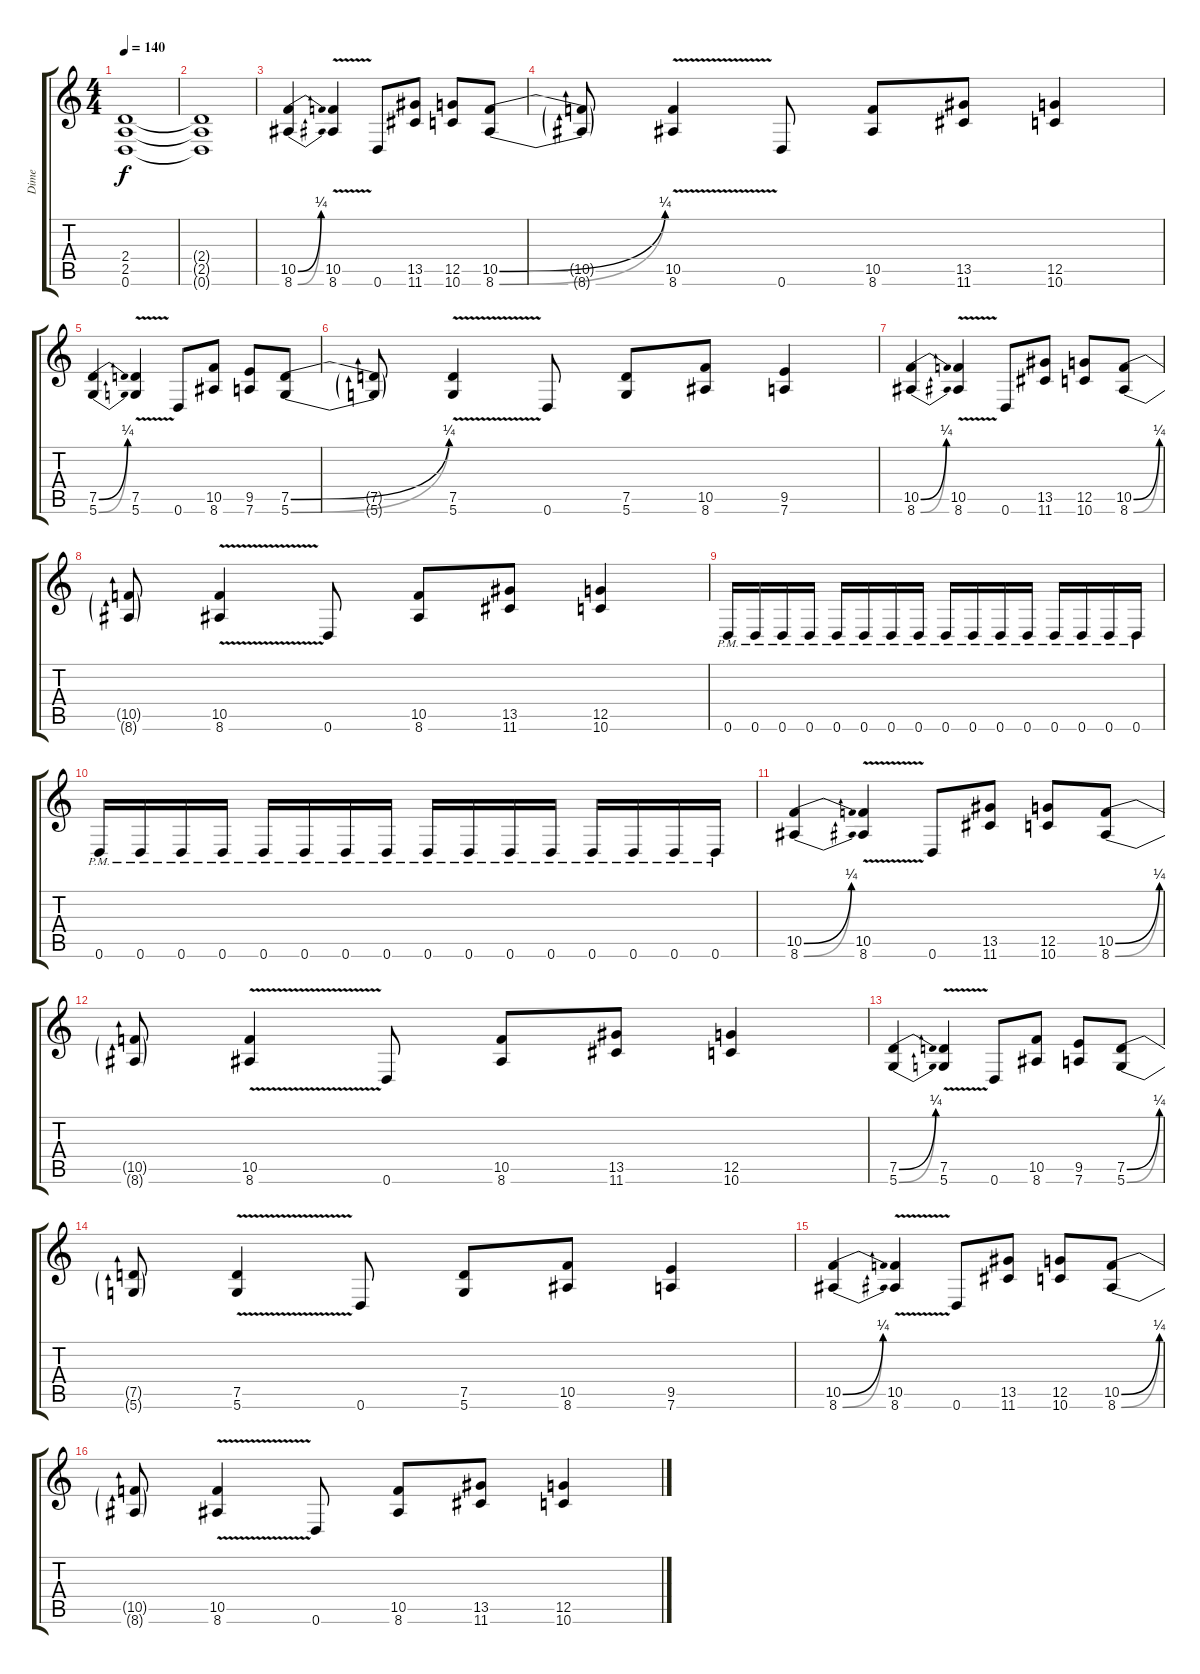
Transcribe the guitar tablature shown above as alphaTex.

\track ("Dime" "Dime") {instrument distortionguitar}
\staff {score tabs}
\tuning (D4 A3 F3 C3 G2 D2) {hide}
\ts (4 4)
\tempo 140
\clef g2
\ks c
(2.4 2.5 0.6).1{dy f} |
(2.4{t} 2.5{t} 0.6{t}).1 |
(10.5{be (bend 0 0 60 1)} 8.6{be (bend 0 0 60 1)}).4 (10.5{v} 8.6{v}).4 0.6.8 (13.5 11.6).8 (12.5 10.6).8 (10.5{be (bend 0 0 60 1)} 8.6{be (bend 0 0 60 1)}).8 |
(10.5{t} 8.6{t}).8 (10.5{v} 8.6{v}).4 0.6.8 (10.5 8.6).8 (13.5 11.6).8 (12.5 10.6).4 |
(7.5{be (bend 0 0 60 1)} 5.6{be (bend 0 0 60 1)}).4 (7.5{v} 5.6{v}).4 0.6.8 (10.5 8.6).8 (9.5 7.6).8 (7.5{be (bend 0 0 60 1)} 5.6{be (bend 0 0 60 1)}).8 |
(7.5{t} 5.6{t}).8 (7.5{v} 5.6{v}).4 0.6.8 (7.5 5.6).8 (10.5 8.6).8 (9.5 7.6).4 |
(10.5{be (bend 0 0 60 1)} 8.6{be (bend 0 0 60 1)}).4 (10.5{v} 8.6{v}).4 0.6.8 (13.5 11.6).8 (12.5 10.6).8 (10.5{be (bend 0 0 60 1)} 8.6{be (bend 0 0 60 1)}).8 |
(10.5{t} 8.6{t}).8 (10.5{v} 8.6{v}).4 0.6.8 (10.5 8.6).8 (13.5 11.6).8 (12.5 10.6).4 |
0.6{pm}.16 0.6{pm}.16 0.6{pm}.16 0.6{pm}.16 0.6{pm}.16 0.6{pm}.16 0.6{pm}.16 0.6{pm}.16 0.6{pm}.16 0.6{pm}.16 0.6{pm}.16 0.6{pm}.16 0.6{pm}.16 0.6{pm}.16 0.6{pm}.16 0.6{pm}.16 |
0.6{pm}.16 0.6{pm}.16 0.6{pm}.16 0.6{pm}.16 0.6{pm}.16 0.6{pm}.16 0.6{pm}.16 0.6{pm}.16 0.6{pm}.16 0.6{pm}.16 0.6{pm}.16 0.6{pm}.16 0.6{pm}.16 0.6{pm}.16 0.6{pm}.16 0.6{pm}.16 |
(10.5{be (bend 0 0 60 1)} 8.6{be (bend 0 0 60 1)}).4 (10.5{v} 8.6{v}).4 0.6.8 (13.5 11.6).8 (12.5 10.6).8 (10.5{be (bend 0 0 60 1)} 8.6{be (bend 0 0 60 1)}).8 |
(10.5{t} 8.6{t}).8 (10.5{v} 8.6{v}).4 0.6.8 (10.5 8.6).8 (13.5 11.6).8 (12.5 10.6).4 |
(7.5{be (bend 0 0 60 1)} 5.6{be (bend 0 0 60 1)}).4 (7.5{v} 5.6{v}).4 0.6.8 (10.5 8.6).8 (9.5 7.6).8 (7.5{be (bend 0 0 60 1)} 5.6{be (bend 0 0 60 1)}).8 |
(7.5{t} 5.6{t}).8 (7.5{v} 5.6{v}).4 0.6.8 (7.5 5.6).8 (10.5 8.6).8 (9.5 7.6).4 |
(10.5{be (bend 0 0 60 1)} 8.6{be (bend 0 0 60 1)}).4 (10.5{v} 8.6{v}).4 0.6.8 (13.5 11.6).8 (12.5 10.6).8 (10.5{be (bend 0 0 60 1)} 8.6{be (bend 0 0 60 1)}).8 |
(10.5{t} 8.6{t}).8 (10.5{v} 8.6{v}).4 0.6.8 (10.5 8.6).8 (13.5 11.6).8 (12.5 10.6).4
